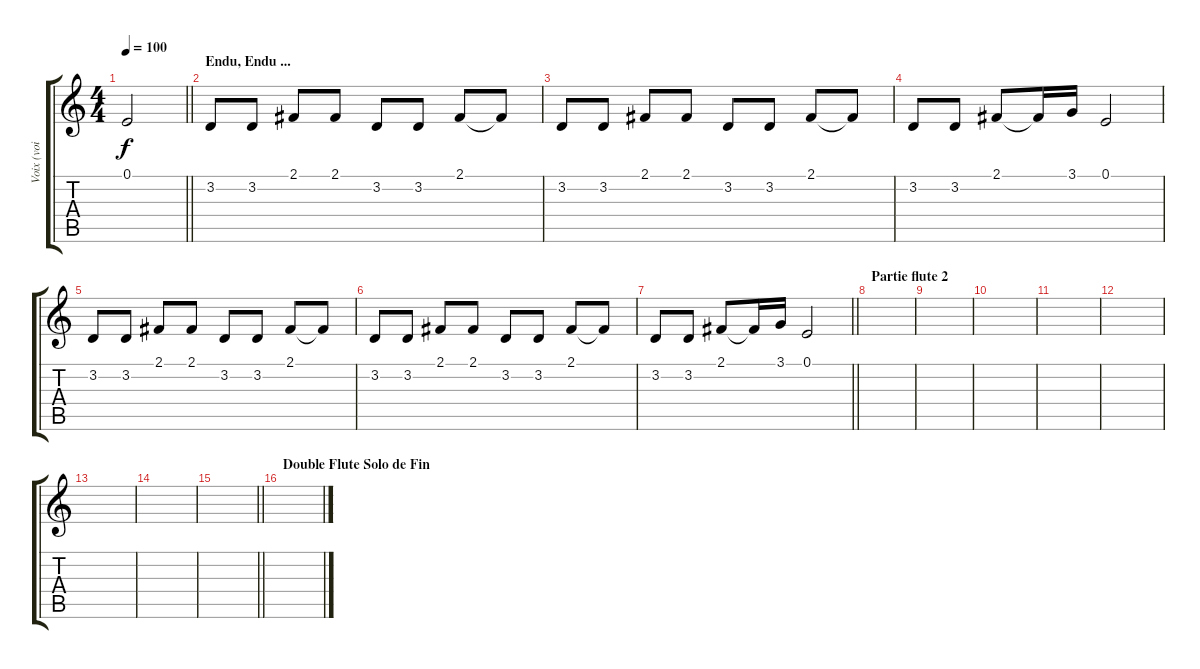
\track (" Voix (voice)" " Voix (voi") {instrument honkytonkpiano}
\staff {score tabs}
\tuning (E4 B3 G3 D3 A2 E2) {hide}
\ts (4 4)
\tempo 100
\clef g2
\barLineRight lightlight
\ks c
0.1.2{dy f} |
\section ("" "Endu, Endu ...")
3.2.8 3.2.8 2.1.8 2.1.8 3.2.8 3.2.8 2.1.8 2.1{t}.8 |
3.2.8 3.2.8 2.1.8 2.1.8 3.2.8 3.2.8 2.1.8 2.1{t}.8 |
3.2.8 3.2.8 2.1.8 2.1{t}.16 3.1.16 0.1.2 |
3.2.8 3.2.8 2.1.8 2.1.8 3.2.8 3.2.8 2.1.8 2.1{t}.8 |
3.2.8 3.2.8 2.1.8 2.1.8 3.2.8 3.2.8 2.1.8 2.1{t}.8 |
\barLineRight lightlight
3.2.8 3.2.8 2.1.8 2.1{t}.16 3.1.16 0.1.2 |
\section ("" "Partie flute 2")
|
|
|
|
|
|
|
\barLineRight lightlight
|
\section ("" "Double Flute Solo de Fin ")
